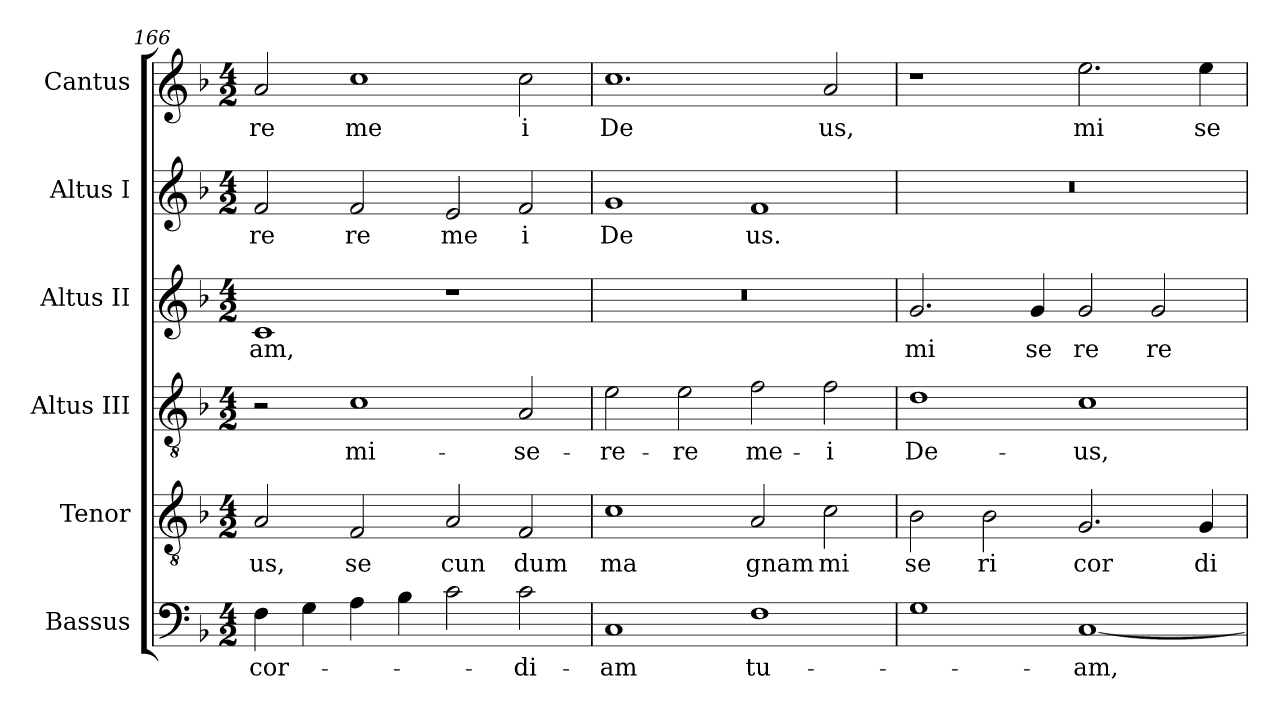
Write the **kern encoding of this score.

**kern	**text	**kern	**text	**kern	**text	**kern	**text	**kern	**text	**kern	**text
*part6	*part6	*part5	*part5	*part4	*part4	*part3	*part3	*part2	*part2	*part1	*part1
*staff6	*staff6	*staff5	*staff5	*staff4	*staff4	*staff3	*staff3	*staff2	*staff2	*staff1	*staff1
*I"Bassus	*	*I"Tenor	*	*I"Altus III	*	*I"Altus II	*	*I"Altus I	*	*I"Cantus	*
*I'Bassus	*	*I'Tenor	*	*I'Altus III	*	*I'Altus II	*	*I'Altus I	*	*I'Cantus	*
*clefF4	*	*clefGv2	*	*clefGv2	*	*clefG2	*	*clefG2	*	*clefG2	*
*ITrd-3c-5	*	*ITrd-3c-5	*	*ITrd-3c-5	*	*ITrd-3c-5	*	*	*	*ITrd-3c-5	*
*k[b-e-]	*	*k[b-e-]	*	*k[b-e-]	*	*k[b-e-]	*	*k[b-]	*	*k[b-e-]	*
*B-:	*	*B-:	*	*B-:	*	*B-:	*	*F:	*	*B-:	*
*M4/2	*	*M4/2	*	*M4/2	*	*M4/2	*	*M4/2	*	*M4/2	*
=166	=166	=166	=166	=166	=166	=166	=166	=166	=166	=166	=166
!	!LO:LY:b	!	!LO:LY:b:cj	!	!	!	!LO:LY:b:cj	!	!LO:LY:b:cj	!	!LO:LY:b:cj
4B-\	-cor-	2d/	us,	2r	.	1f	am,	2f/	re	2dd/	re
4c\	.	.	.	.	.	.	.	.	.	.	.
!	!	!	!LO:LY:b:cj	!	!LO:LY:b:cj	!	!	!	!LO:LY:b:cj	!	!LO:LY:b:cj
4d\	.	2B-/	se	1f	mi-	.	.	2f/	re	1ff	me
4e-\	.	.	.	.	.	.	.	.	.	.	.
!	!	!	!LO:LY:b:cj	!	!	!	!	!	!LO:LY:b:cj	!	!
2f\	.	2d/	cun	.	.	1r	.	2e/	me	.	.
!	!LO:LY:b:cj	!	!LO:LY:b:cj	!	!LO:LY:b:cj	!	!	!	!LO:LY:b:cj	!	!LO:LY:b:cj
2f\	-di-	2B-/	dum	2d/	-se-	.	.	2f/	i	2ff\	i
=167	=167	=167	=167	=167	=167	=167	=167	=167	=167	=167	=167
!	!LO:LY:b:cj	!	!LO:LY:b:cj	!	!LO:LY:b:cj	!	!	!	!LO:LY:b:cj	!	!LO:LY:b:cj
1F	-am	1f	ma	2a\	-re-	0r	.	1g	De	1.ff	De
!	!	!	!	!	!LO:LY:b:cj	!	!	!	!	!	!
.	.	.	.	2a\	-re	.	.	.	.	.	.
!	!LO:LY:b:cj	!	!LO:LY:b:cj	!	!LO:LY:b:cj	!	!	!	!LO:LY:b:cj	!	!
1B-	tu-	2d/	gnam	2b-\	me-	.	.	1f	us.	.	.
!	!	!	!LO:LY:b:cj	!	!LO:LY:b:cj	!	!	!	!	!	!LO:LY:b:cj
.	.	2f\	mi	2b-\	-i	.	.	.	.	2dd/	us,
=168	=168	=168	=168	=168	=168	=168	=168	=168	=168	=168	=168
!	!	!	!LO:LY:b:cj	!	!LO:LY:b:cj	!	!LO:LY:b:cj	!	!	!	!
1c	.	2e-\	se	1g	De-	2.cc/	mi	0r	.	1r	.
!	!	!	!LO:LY:b:cj	!	!	!	!	!	!	!	!
.	.	2e-\	ri	.	.	.	.	.	.	.	.
!	!	!	!	!	!	!	!LO:LY:b:cj	!	!	!	!
.	.	.	.	.	.	4cc/	se	.	.	.	.
!	!LO:LY:b	!	!LO:LY:b:cj	!	!LO:LY:b:cj	!	!LO:LY:b:cj	!	!	!	!LO:LY:b:cj
[<1F	-am,	2.c/	cor	1f	-us,	2cc/	re	.	.	2.aa\	mi
!	!	!	!	!	!	!	!LO:LY:b:cj	!	!	!	!
.	.	.	.	.	.	2cc/	re	.	.	.	.
!	!	!	!LO:LY:b:cj	!	!	!	!	!	!	!	!LO:LY:b:cj
.	.	4c/	di	.	.	.	.	.	.	4aa\	se
=	=	=	=	=	=	=	=	=	=	=	=
*-	*-	*-	*-	*-	*-	*-	*-	*-	*-	*-	*-
